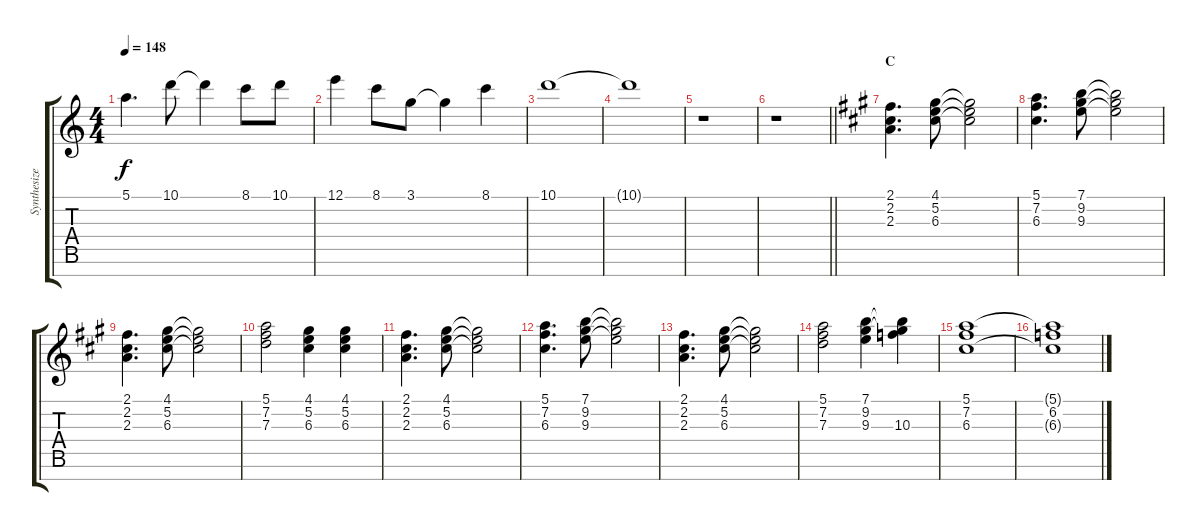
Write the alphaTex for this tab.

\track ("Synthesizer" "Synthesize") {instrument stringensemble1}
\staff {score tabs}
\tuning (E5 B4 G4 D4 A3 E3 B2) {hide}
\ts (4 4)
\tempo 148
\clef g2
\ks c
5.1.4{d dy f} 10.1.8 10.1{t}.4 8.1.8 10.1.8 |
12.1.4 8.1.8 3.1.8 3.1{t}.4 8.1.4 |
10.1.1 |
10.1{t}.1 |
r.1 |
\barLineRight lightlight
r.1 |
\section ("" "C")
\ks a
(2.1 2.2 2.3).4{d} (4.1 5.2 6.3).8 (4.1{t} 5.2{t} 6.3{t}).2 |
(5.1 7.2 6.3).4{d} (7.1 9.2 9.3).8 (7.1{t} 9.2{t} 9.3{t}).2 |
(2.1 2.2 2.3).4{d} (4.1 5.2 6.3).8 (4.1{t} 5.2{t} 6.3{t}).2 |
(5.1 7.2 7.3).2 (4.1 5.2 6.3).4 (4.1 5.2 6.3).4 |
(2.1 2.2 2.3).4{d} (4.1 5.2 6.3).8 (4.1{t} 5.2{t} 6.3{t}).2 |
(5.1 7.2 6.3).4{d} (7.1 9.2 9.3).8 (7.1{t} 9.2{t} 9.3{t}).2 |
(2.1 2.2 2.3).4{d} (4.1 5.2 6.3).8 (4.1{t} 5.2{t} 6.3{t}).2 |
(5.1 7.2 7.3).2 (7.1 9.2 9.3).4 (7.1{t} 9.2{t} 10.3).4 |
(5.1 7.2 6.3).1 |
(5.1{t} 6.2 6.3{t}).1
